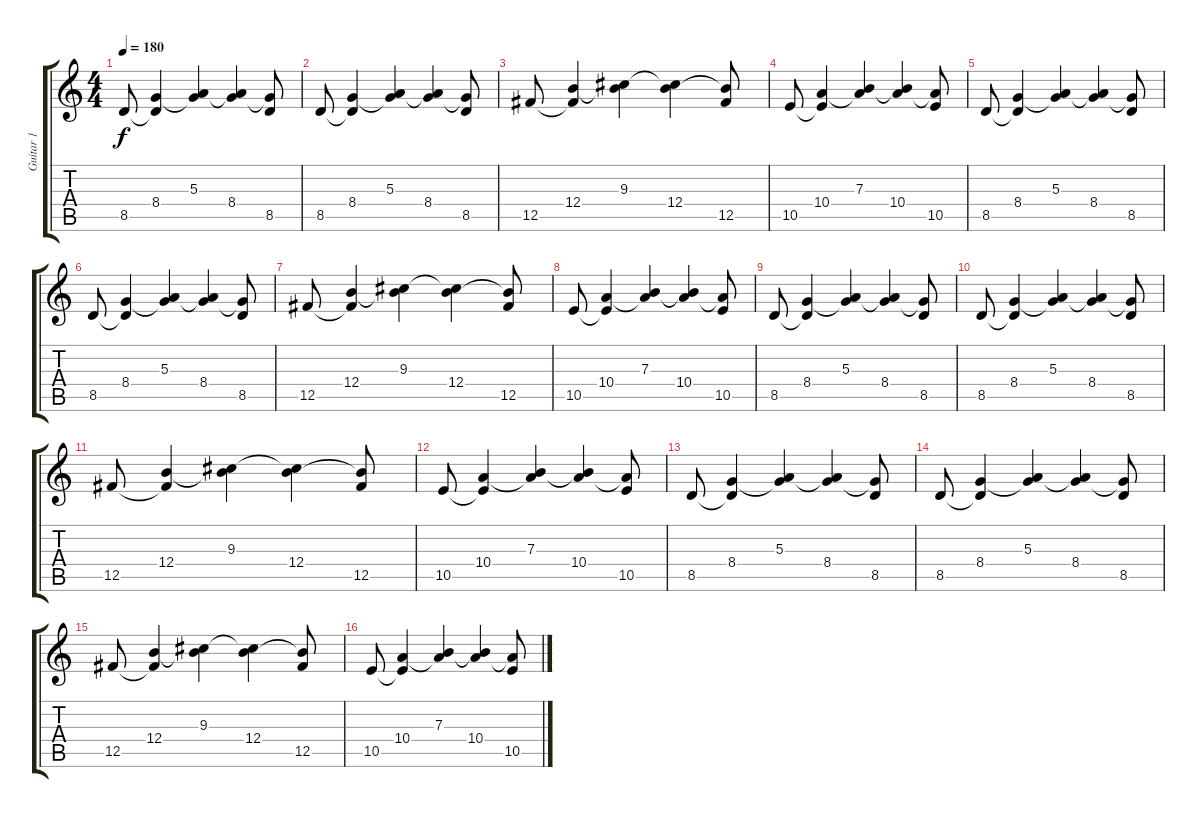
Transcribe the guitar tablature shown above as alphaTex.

\track ("Guitar 1" "Guitar 1") {instrument distortionguitar}
\staff {score tabs}
\tuning (Db4 Ab3 E3 B2 Gb2 B1) {hide}
\ts (4 4)
\tempo 180
\clef g2
\ks c
8.5.8{dy f} (8.4 8.5{t}).4 (5.3 8.4{t}).4 (5.3{t} 8.4).4 (8.4{t} 8.5).8 |
8.5.8 (8.4 8.5{t}).4 (5.3 8.4{t}).4 (5.3{t} 8.4).4 (8.4{t} 8.5).8 |
12.5.8 (12.4 12.5{t}).4 (9.3 12.4{t}).4 (9.3{t} 12.4).4 (12.4{t} 12.5).8 |
10.5.8 (10.4 10.5{t}).4 (7.3 10.4{t}).4 (7.3{t} 10.4).4 (10.4{t} 10.5).8 |
8.5.8 (8.4 8.5{t}).4 (5.3 8.4{t}).4 (5.3{t} 8.4).4 (8.4{t} 8.5).8 |
8.5.8 (8.4 8.5{t}).4 (5.3 8.4{t}).4 (5.3{t} 8.4).4 (8.4{t} 8.5).8 |
12.5.8 (12.4 12.5{t}).4 (9.3 12.4{t}).4 (9.3{t} 12.4).4 (12.4{t} 12.5).8 |
10.5.8 (10.4 10.5{t}).4 (7.3 10.4{t}).4 (7.3{t} 10.4).4 (10.4{t} 10.5).8 |
8.5.8 (8.4 8.5{t}).4 (5.3 8.4{t}).4 (5.3{t} 8.4).4 (8.4{t} 8.5).8 |
8.5.8 (8.4 8.5{t}).4 (5.3 8.4{t}).4 (5.3{t} 8.4).4 (8.4{t} 8.5).8 |
12.5.8 (12.4 12.5{t}).4 (9.3 12.4{t}).4 (9.3{t} 12.4).4 (12.4{t} 12.5).8 |
10.5.8 (10.4 10.5{t}).4 (7.3 10.4{t}).4 (7.3{t} 10.4).4 (10.4{t} 10.5).8 |
8.5.8 (8.4 8.5{t}).4 (5.3 8.4{t}).4 (5.3{t} 8.4).4 (8.4{t} 8.5).8 |
8.5.8 (8.4 8.5{t}).4 (5.3 8.4{t}).4 (5.3{t} 8.4).4 (8.4{t} 8.5).8 |
12.5.8{volume 0} (12.4 12.5{t}).4 (9.3 12.4{t}).4 (9.3{t} 12.4).4 (12.4{t} 12.5).8 |
10.5.8 (10.4 10.5{t}).4 (7.3 10.4{t}).4 (7.3{t} 10.4).4 (10.4{t} 10.5).8
